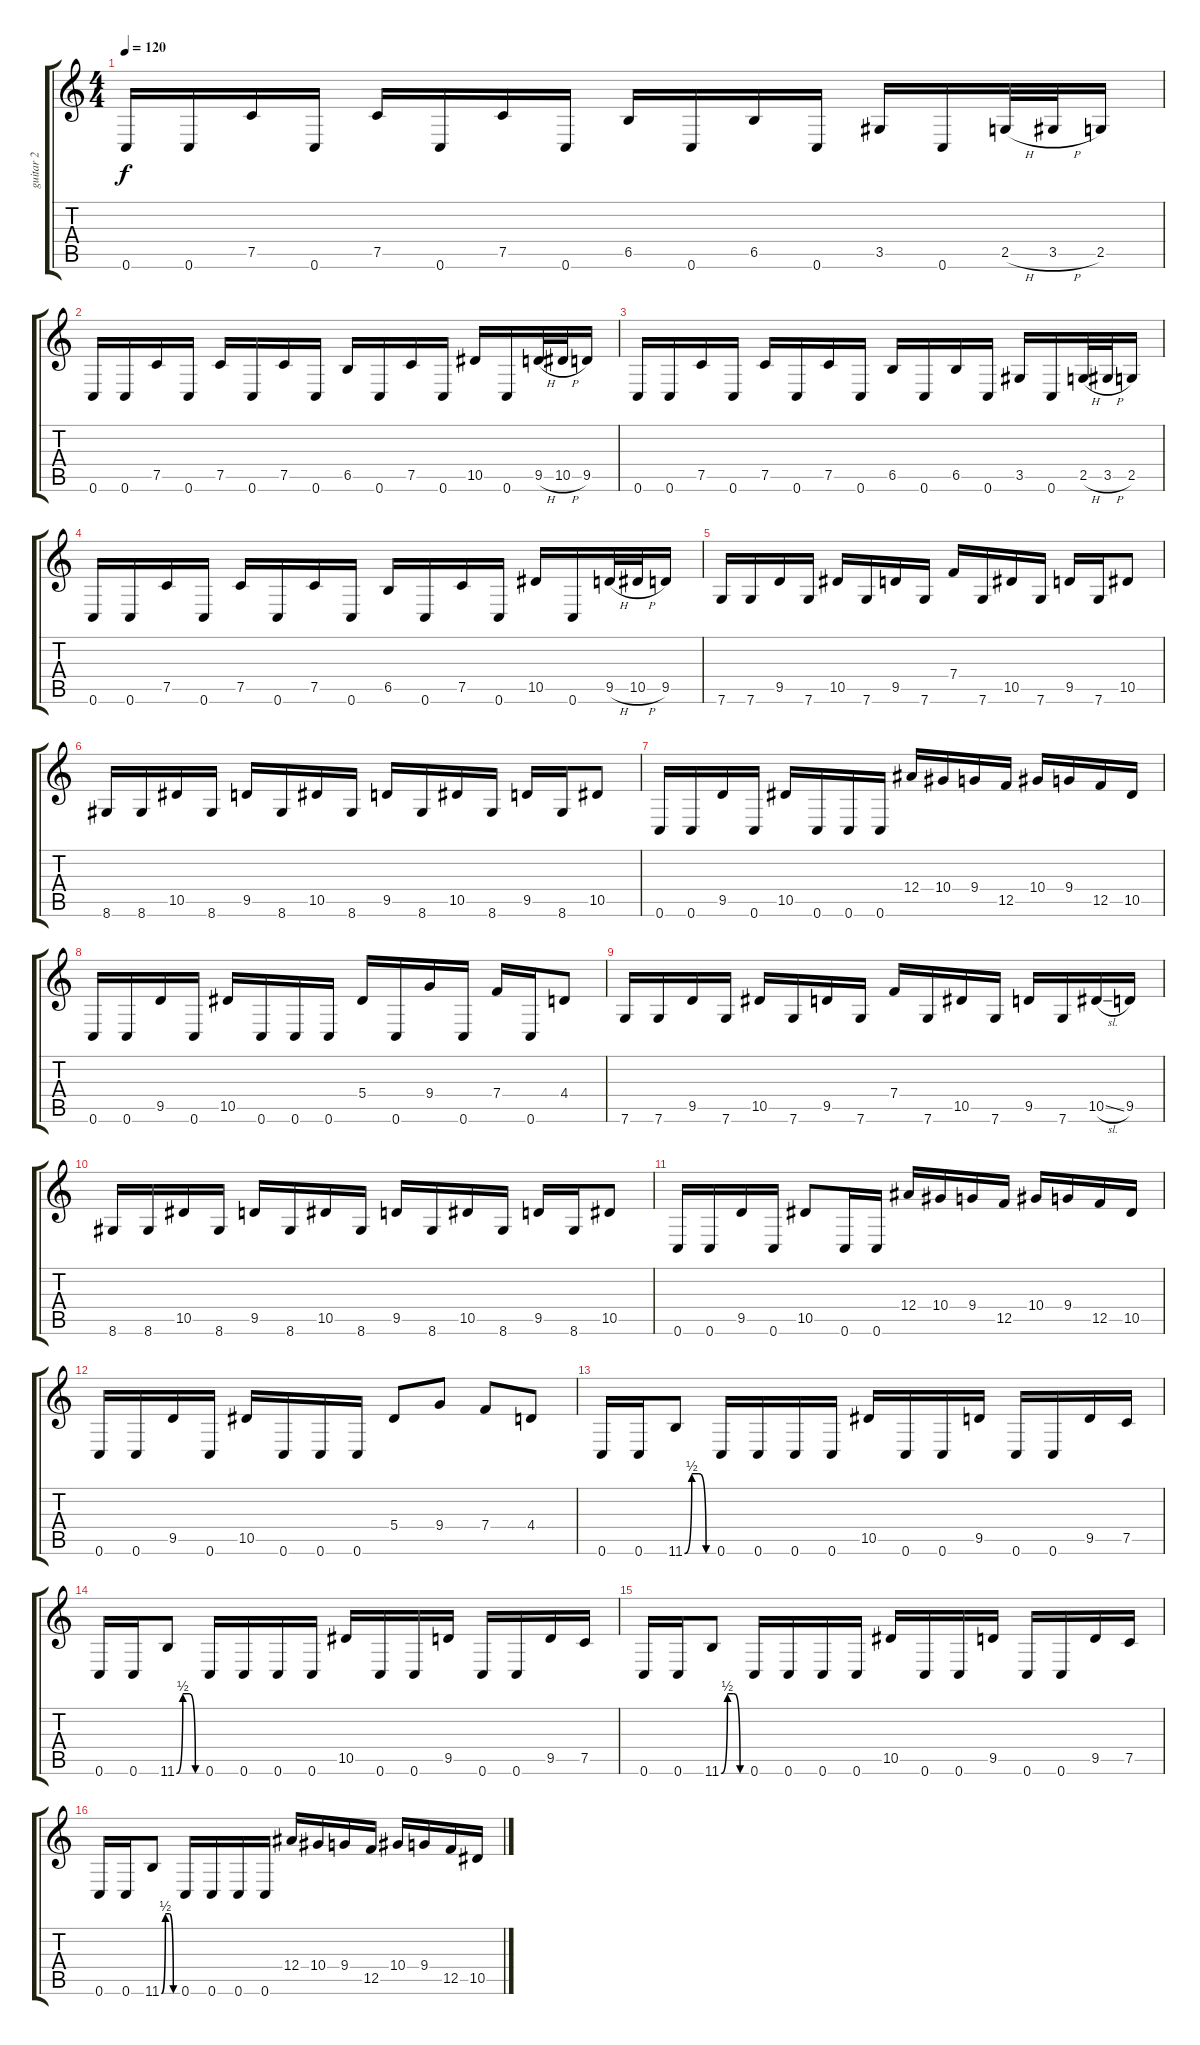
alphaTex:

\track ("guitar 2" "guitar 2") {instrument overdrivenguitar}
\staff {score tabs}
\tuning (C4 G3 Eb3 Bb2 F2 C2) {hide}
\ts (4 4)
\tempo 120
\clef g2
\ks c
0.6.16{dy f} 0.6.16 7.5.16 0.6.16 7.5.16 0.6.16 7.5.16 0.6.16 6.5.16 0.6.16 6.5.16 0.6.16 3.5.16 0.6.16 2.5{h}.32 3.5{h}.32 2.5.16 |
0.6.16 0.6.16 7.5.16 0.6.16 7.5.16 0.6.16 7.5.16 0.6.16 6.5.16 0.6.16 7.5.16 0.6.16 10.5.16 0.6.16 9.5{h}.32 10.5{h}.32 9.5.16 |
0.6.16 0.6.16 7.5.16 0.6.16 7.5.16 0.6.16 7.5.16 0.6.16 6.5.16 0.6.16 6.5.16 0.6.16 3.5.16 0.6.16 2.5{h}.32 3.5{h}.32 2.5.16 |
0.6.16 0.6.16 7.5.16 0.6.16 7.5.16 0.6.16 7.5.16 0.6.16 6.5.16 0.6.16 7.5.16 0.6.16 10.5.16 0.6.16 9.5{h}.32 10.5{h}.32 9.5.16 |
7.6.16 7.6.16 9.5.16 7.6.16 10.5.16 7.6.16 9.5.16 7.6.16 7.4.16 7.6.16 10.5.16 7.6.16 9.5.16 7.6.16 10.5.8 |
8.6.16 8.6.16 10.5.16 8.6.16 9.5.16 8.6.16 10.5.16 8.6.16 9.5.16 8.6.16 10.5.16 8.6.16 9.5.16 8.6.16 10.5.8 |
0.6.16 0.6.16 9.5.16 0.6.16 10.5.16 0.6.16 0.6.16 0.6.16 12.4.16 10.4.16 9.4.16 12.5.16 10.4.16 9.4.16 12.5.16 10.5.16 |
0.6.16 0.6.16 9.5.16 0.6.16 10.5.16 0.6.16 0.6.16 0.6.16 5.4.16 0.6.16 9.4.16 0.6.16 7.4.16 0.6.16 4.4.8 |
7.6.16 7.6.16 9.5.16 7.6.16 10.5.16 7.6.16 9.5.16 7.6.16 7.4.16 7.6.16 10.5.16 7.6.16 9.5.16 7.6.16 10.5{sl}.16 9.5.16 |
8.6.16 8.6.16 10.5.16 8.6.16 9.5.16 8.6.16 10.5.16 8.6.16 9.5.16 8.6.16 10.5.16 8.6.16 9.5.16 8.6.16 10.5.8 |
0.6.16 0.6.16 9.5.16 0.6.16 10.5.8 0.6.16 0.6.16 12.4.16 10.4.16 9.4.16 12.5.16 10.4.16 9.4.16 12.5.16 10.5.16 |
0.6.16 0.6.16 9.5.16 0.6.16 10.5.16 0.6.16 0.6.16 0.6.16 5.4.8 9.4.8 7.4.8 4.4.8 |
0.6.16 0.6.16 11.6{be (custom 0 0 15 2 30 2 45 0 60 0)}.8 0.6.16 0.6.16 0.6.16 0.6.16 10.5.16 0.6.16 0.6.16 9.5.16 0.6.16 0.6.16 9.5.16 7.5.16 |
0.6.16 0.6.16 11.6{be (custom 0 0 15 2 30 2 45 0 60 0)}.8 0.6.16 0.6.16 0.6.16 0.6.16 10.5.16 0.6.16 0.6.16 9.5.16 0.6.16 0.6.16 9.5.16 7.5.16 |
0.6.16 0.6.16 11.6{be (custom 0 0 15 2 30 2 45 0 60 0)}.8 0.6.16 0.6.16 0.6.16 0.6.16 10.5.16 0.6.16 0.6.16 9.5.16 0.6.16 0.6.16 9.5.16 7.5.16 |
0.6.16 0.6.16 11.6{be (custom 0 0 15 2 30 2 45 0 60 0)}.8 0.6.16 0.6.16 0.6.16 0.6.16 12.4.16 10.4.16 9.4.16 12.5.16 10.4.16 9.4.16 12.5.16 10.5.16
